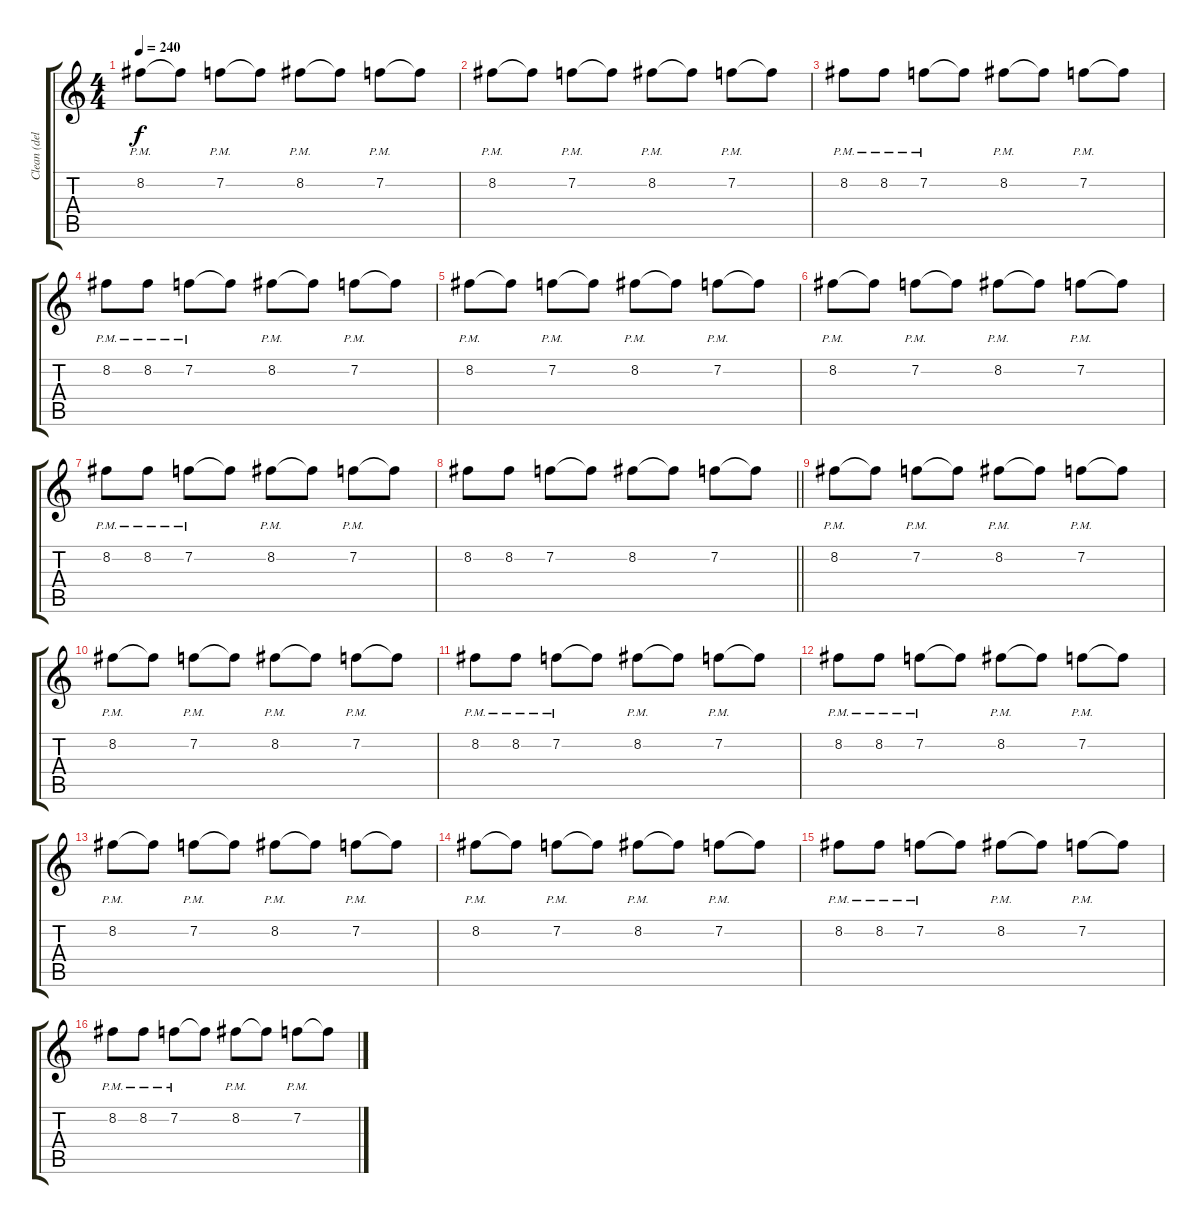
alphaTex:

\track ("Clean (delayed) Lead Guitar" "Clean (del") {instrument electricguitarclean}
\staff {score tabs}
\tuning (Eb4 Bb3 Gb3 Db3 Ab2 Db2) {hide}
\ts (4 4)
\tempo 240
\clef g2
\ks c
8.2{pm}.8{dy f} 8.2{t}.8 7.2{pm}.8 7.2{t}.8 8.2{pm}.8 8.2{t}.8 7.2{pm}.8 7.2{t}.8 |
8.2{pm}.8 8.2{t}.8 7.2{pm}.8 7.2{t}.8 8.2{pm}.8 8.2{t}.8 7.2{pm}.8 7.2{t}.8 |
8.2{pm}.8 8.2{pm}.8 7.2{pm}.8 7.2{t}.8 8.2{pm}.8 8.2{t}.8 7.2{pm}.8 7.2{t}.8 |
8.2{pm}.8 8.2{pm}.8 7.2{pm}.8 7.2{t}.8 8.2{pm}.8 8.2{t}.8 7.2{pm}.8 7.2{t}.8 |
8.2{pm}.8 8.2{t}.8 7.2{pm}.8 7.2{t}.8 8.2{pm}.8 8.2{t}.8 7.2{pm}.8 7.2{t}.8 |
8.2{pm}.8 8.2{t}.8 7.2{pm}.8 7.2{t}.8 8.2{pm}.8 8.2{t}.8 7.2{pm}.8 7.2{t}.8 |
8.2{pm}.8 8.2{pm}.8 7.2{pm}.8 7.2{t}.8 8.2{pm}.8 8.2{t}.8 7.2{pm}.8 7.2{t}.8 |
\barLineRight lightlight
8.2.8 8.2.8 7.2.8 7.2{t}.8 8.2.8 8.2{t}.8 7.2.8 7.2{t}.8 |
8.2{pm}.8 8.2{t}.8 7.2{pm}.8 7.2{t}.8 8.2{pm}.8 8.2{t}.8 7.2{pm}.8 7.2{t}.8 |
8.2{pm}.8 8.2{t}.8 7.2{pm}.8 7.2{t}.8 8.2{pm}.8 8.2{t}.8 7.2{pm}.8 7.2{t}.8 |
8.2{pm}.8 8.2{pm}.8 7.2{pm}.8 7.2{t}.8 8.2{pm}.8 8.2{t}.8 7.2{pm}.8 7.2{t}.8 |
8.2{pm}.8 8.2{pm}.8 7.2{pm}.8 7.2{t}.8 8.2{pm}.8 8.2{t}.8 7.2{pm}.8 7.2{t}.8 |
8.2{pm}.8 8.2{t}.8 7.2{pm}.8 7.2{t}.8 8.2{pm}.8 8.2{t}.8 7.2{pm}.8 7.2{t}.8 |
8.2{pm}.8 8.2{t}.8 7.2{pm}.8 7.2{t}.8 8.2{pm}.8 8.2{t}.8 7.2{pm}.8 7.2{t}.8 |
8.2{pm}.8 8.2{pm}.8 7.2{pm}.8 7.2{t}.8 8.2{pm}.8 8.2{t}.8 7.2{pm}.8 7.2{t}.8 |
8.2{pm}.8 8.2{pm}.8 7.2{pm}.8 7.2{t}.8 8.2{pm}.8 8.2{t}.8 7.2{pm}.8 7.2{t}.8
